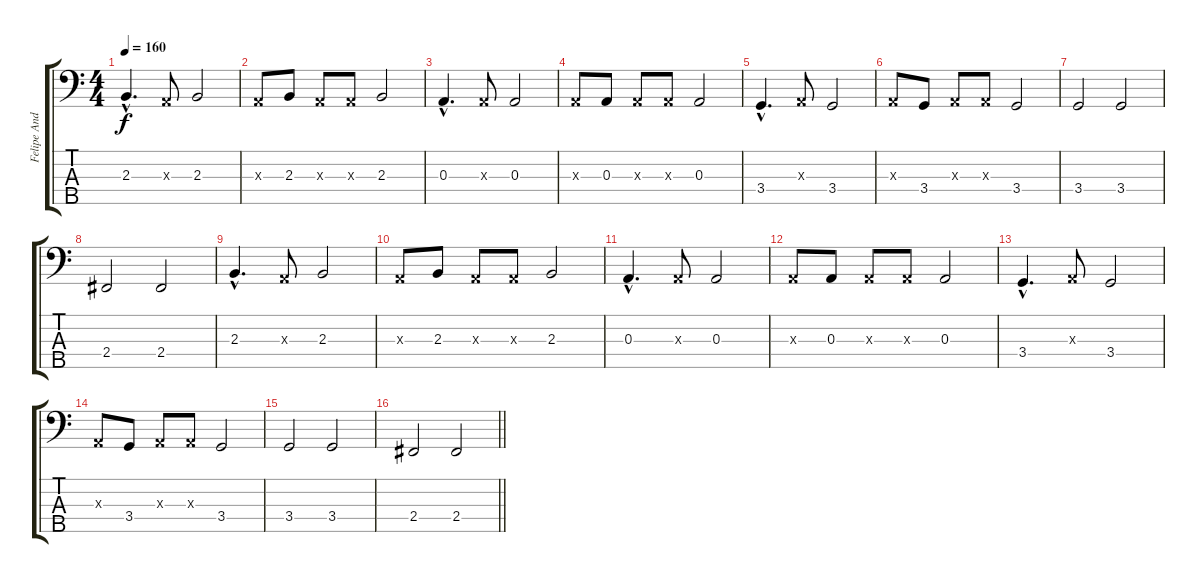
\track ("Felipe Andreoli" "Felipe And") {instrument fretlessbass}
\staff {score tabs}
\tuning (G2 D2 A1 E1 B0) {hide}
\ts (4 4)
\tempo 160
\clef f4
\ks c
2.3{hac}.4{d dy f} 0.3{x}.8 2.3.2 |
0.3{x}.8 2.3.8 0.3{x}.8 0.3{x}.8 2.3.2 |
0.3{hac}.4{d} 0.3{x}.8 0.3.2 |
0.3{x}.8 0.3.8 0.3{x}.8 0.3{x}.8 0.3.2 |
3.4{hac}.4{d} 0.3{x}.8 3.4.2 |
0.3{x}.8 3.4.8 0.3{x}.8 0.3{x}.8 3.4.2 |
3.4.2 3.4.2 |
2.4.2 2.4.2 |
2.3{hac}.4{d} 0.3{x}.8 2.3.2 |
0.3{x}.8 2.3.8 0.3{x}.8 0.3{x}.8 2.3.2 |
0.3{hac}.4{d} 0.3{x}.8 0.3.2 |
0.3{x}.8 0.3.8 0.3{x}.8 0.3{x}.8 0.3.2 |
3.4{hac}.4{d} 0.3{x}.8 3.4.2 |
0.3{x}.8 3.4.8 0.3{x}.8 0.3{x}.8 3.4.2 |
3.4.2 3.4.2 |
\barLineRight lightlight
2.4.2 2.4.2
